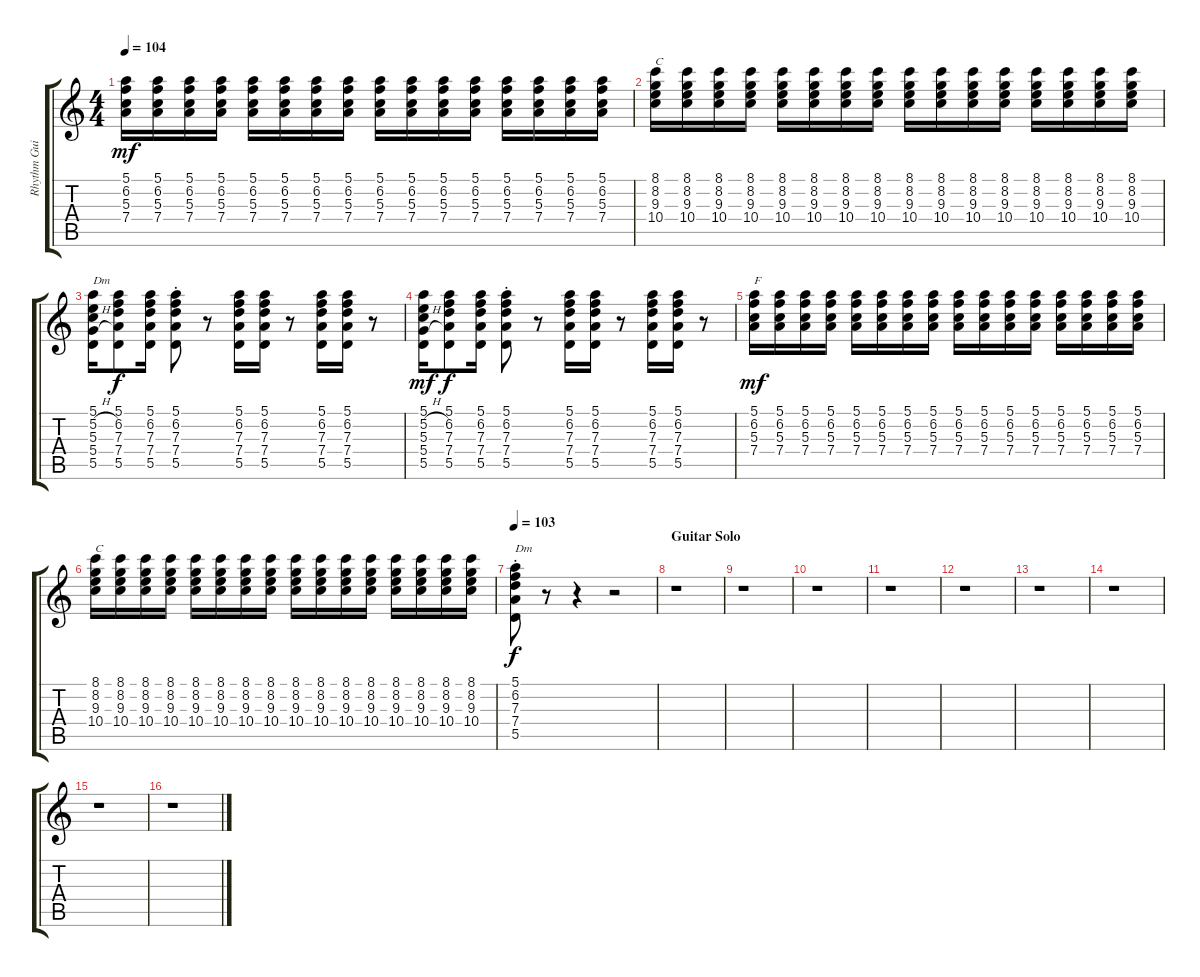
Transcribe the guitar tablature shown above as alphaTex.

\track ("Rhythm Guitar 1 ( David Gilmour )" "Rhythm Gui") {instrument electricguitarjazz}
\staff {score tabs}
\tuning (E4 B3 G3 D3 A2 E2) {hide}
\ts (4 4)
\tempo 104
\clef g2
\ks c
(5.1 6.2 5.3 7.4).16{dy mf} (5.1 6.2 5.3 7.4).16 (5.1 6.2 5.3 7.4).16 (5.1 6.2 5.3 7.4).16 (5.1 6.2 5.3 7.4).16 (5.1 6.2 5.3 7.4).16 (5.1 6.2 5.3 7.4).16 (5.1 6.2 5.3 7.4).16 (5.1 6.2 5.3 7.4).16 (5.1 6.2 5.3 7.4).16 (5.1 6.2 5.3 7.4).16 (5.1 6.2 5.3 7.4).16 (5.1 6.2 5.3 7.4).16 (5.1 6.2 5.3 7.4).16 (5.1 6.2 5.3 7.4).16 (5.1 6.2 5.3 7.4).16 |
(8.1 8.2 9.3 10.4).16{txt "C"} (8.1 8.2 9.3 10.4).16 (8.1 8.2 9.3 10.4).16 (8.1 8.2 9.3 10.4).16 (8.1 8.2 9.3 10.4).16 (8.1 8.2 9.3 10.4).16 (8.1 8.2 9.3 10.4).16 (8.1 8.2 9.3 10.4).16 (8.1 8.2 9.3 10.4).16 (8.1 8.2 9.3 10.4).16 (8.1 8.2 9.3 10.4).16 (8.1 8.2 9.3 10.4).16 (8.1 8.2 9.3 10.4).16 (8.1 8.2 9.3 10.4).16 (8.1 8.2 9.3 10.4).16 (8.1 8.2 9.3 10.4).16 |
(5.1 5.2{h} 5.3{h} 5.4{h} 5.5).16{txt "Dm"} (5.1 6.2 7.3 7.4 5.5).8{dy f} (5.1 6.2 7.3 7.4 5.5).16 (5.1{st} 6.2{st} 7.3{st} 7.4{st} 5.5{st}).8 r.8 (5.1 6.2 7.3 7.4 5.5).16 (5.1 6.2 7.3 7.4 5.5).16 r.8 (5.1 6.2 7.3 7.4 5.5).16 (5.1 6.2 7.3 7.4 5.5).16 r.8 |
(5.1 5.2{h} 5.3{h} 5.4{h} 5.5).16{dy mf} (5.1 6.2 7.3 7.4 5.5).8{dy f} (5.1 6.2 7.3 7.4 5.5).16 (5.1{st} 6.2{st} 7.3{st} 7.4{st} 5.5{st}).8 r.8 (5.1 6.2 7.3 7.4 5.5).16 (5.1 6.2 7.3 7.4 5.5).16 r.8 (5.1 6.2 7.3 7.4 5.5).16 (5.1 6.2 7.3 7.4 5.5).16 r.8 |
(5.1 6.2 5.3 7.4).16{txt "F" dy mf} (5.1 6.2 5.3 7.4).16 (5.1 6.2 5.3 7.4).16 (5.1 6.2 5.3 7.4).16 (5.1 6.2 5.3 7.4).16 (5.1 6.2 5.3 7.4).16 (5.1 6.2 5.3 7.4).16 (5.1 6.2 5.3 7.4).16 (5.1 6.2 5.3 7.4).16 (5.1 6.2 5.3 7.4).16 (5.1 6.2 5.3 7.4).16 (5.1 6.2 5.3 7.4).16 (5.1 6.2 5.3 7.4).16 (5.1 6.2 5.3 7.4).16 (5.1 6.2 5.3 7.4).16 (5.1 6.2 5.3 7.4).16 |
(8.1 8.2 9.3 10.4).16{txt "C"} (8.1 8.2 9.3 10.4).16 (8.1 8.2 9.3 10.4).16 (8.1 8.2 9.3 10.4).16 (8.1 8.2 9.3 10.4).16 (8.1 8.2 9.3 10.4).16 (8.1 8.2 9.3 10.4).16 (8.1 8.2 9.3 10.4).16 (8.1 8.2 9.3 10.4).16 (8.1 8.2 9.3 10.4).16 (8.1 8.2 9.3 10.4).16 (8.1 8.2 9.3 10.4).16 (8.1 8.2 9.3 10.4).16 (8.1 8.2 9.3 10.4).16 (8.1 8.2 9.3 10.4).16 (8.1 8.2 9.3 10.4).16 |
\tempo 103
(5.1{st} 6.2{st} 7.3{st} 7.4{st} 5.5{st}).8{txt "Dm" dy f} r.8 r.4 r.2 |
\section ("" "Guitar Solo")
r.1 |
r.1 |
r.1 |
r.1 |
r.1 |
r.1 |
r.1 |
r.1 |
r.1
